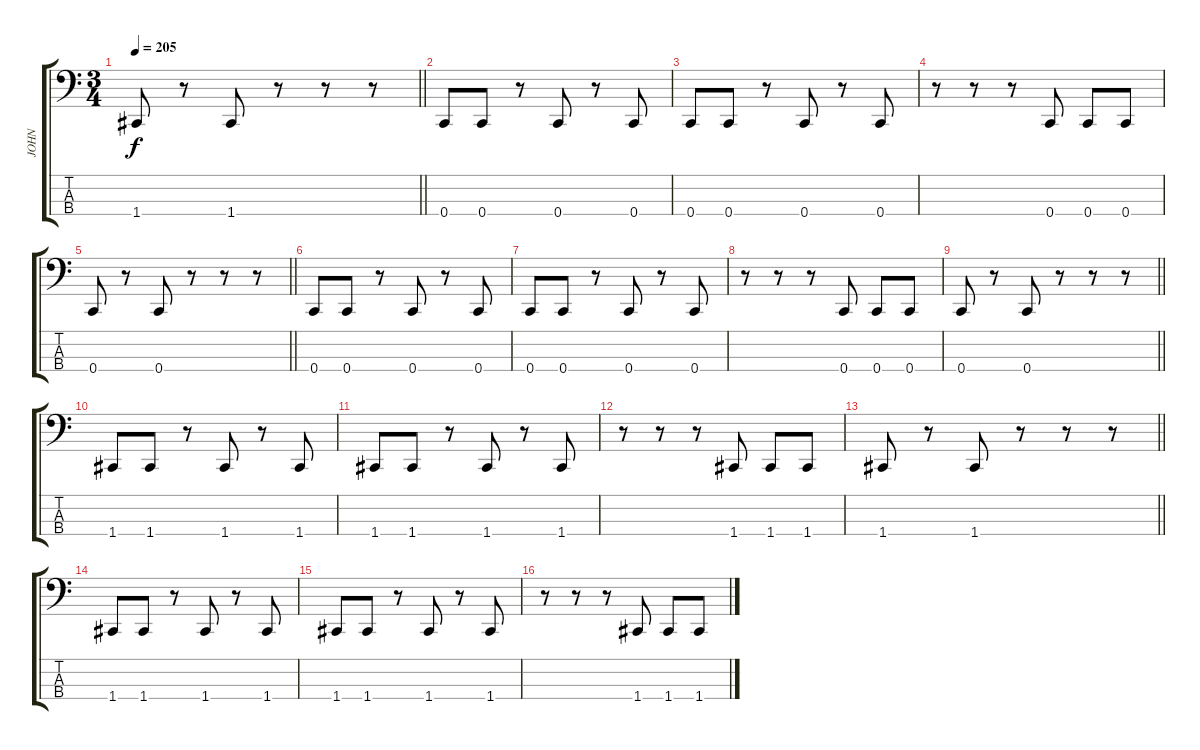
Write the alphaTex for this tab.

\track ("JOHN" "JOHN") {instrument electricbasspick}
\staff {score tabs}
\tuning (F2 C2 G1 C1) {hide}
\ts (3 4)
\tempo 205
\clef f4
\barLineRight lightlight
\ks c
1.4.8{dy f} r.8 1.4.8 r.8 r.8 r.8 |
0.4.8 0.4.8 r.8 0.4.8 r.8 0.4.8 |
0.4.8 0.4.8 r.8 0.4.8 r.8 0.4.8 |
r.8 r.8 r.8 0.4.8 0.4.8 0.4.8 |
\barLineRight lightlight
0.4.8 r.8 0.4.8 r.8 r.8 r.8 |
0.4.8 0.4.8 r.8 0.4.8 r.8 0.4.8 |
0.4.8 0.4.8 r.8 0.4.8 r.8 0.4.8 |
r.8 r.8 r.8 0.4.8 0.4.8 0.4.8 |
\barLineRight lightlight
0.4.8 r.8 0.4.8 r.8 r.8 r.8 |
1.4.8 1.4.8 r.8 1.4.8 r.8 1.4.8 |
1.4.8 1.4.8 r.8 1.4.8 r.8 1.4.8 |
r.8 r.8 r.8 1.4.8 1.4.8 1.4.8 |
\barLineRight lightlight
1.4.8 r.8 1.4.8 r.8 r.8 r.8 |
1.4.8 1.4.8 r.8 1.4.8 r.8 1.4.8 |
1.4.8 1.4.8 r.8 1.4.8 r.8 1.4.8 |
r.8 r.8 r.8 1.4.8 1.4.8 1.4.8
